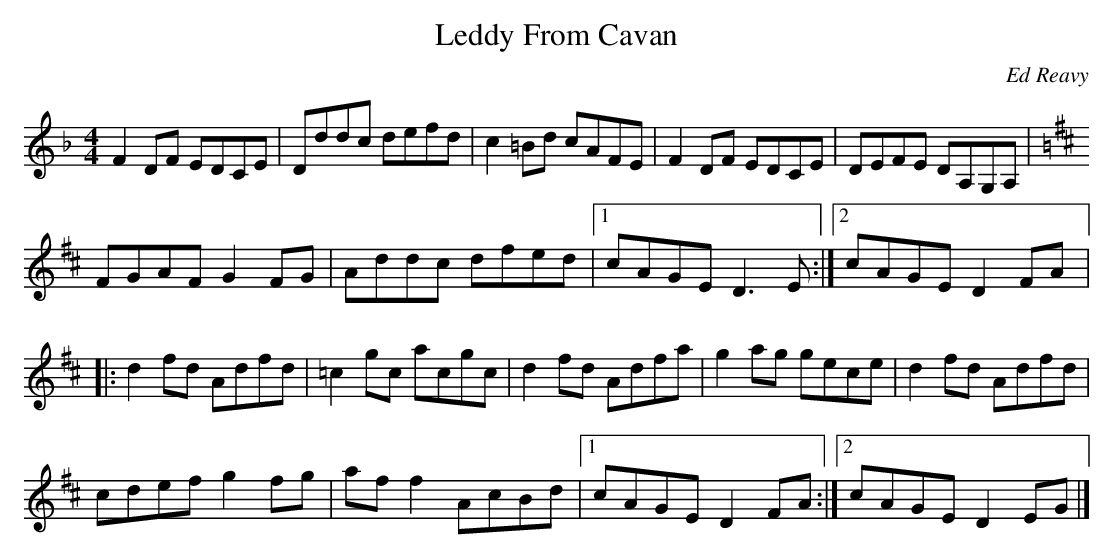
X:1
T:Leddy From Cavan
M:4/4
L:1/8
C:Ed Reavy
K:Dmin
F2DF EDCE | Dddc defd | c2=Bd cAFE | F2DF EDCE | DEFE DA,G,A,|
K:D
FGAF G2 FG | Addc dfed |1 cAGE D3 E :|2 cAGE D2FA|:
d2 fd Adfd|=c2 gc acgc | d2 fd Adfa | g2ag gece |d2fd Adfd |
cdef g2 fg| aff2 AcBd |1 cAGE D2FA:|2 cAGE D2 EG |]
